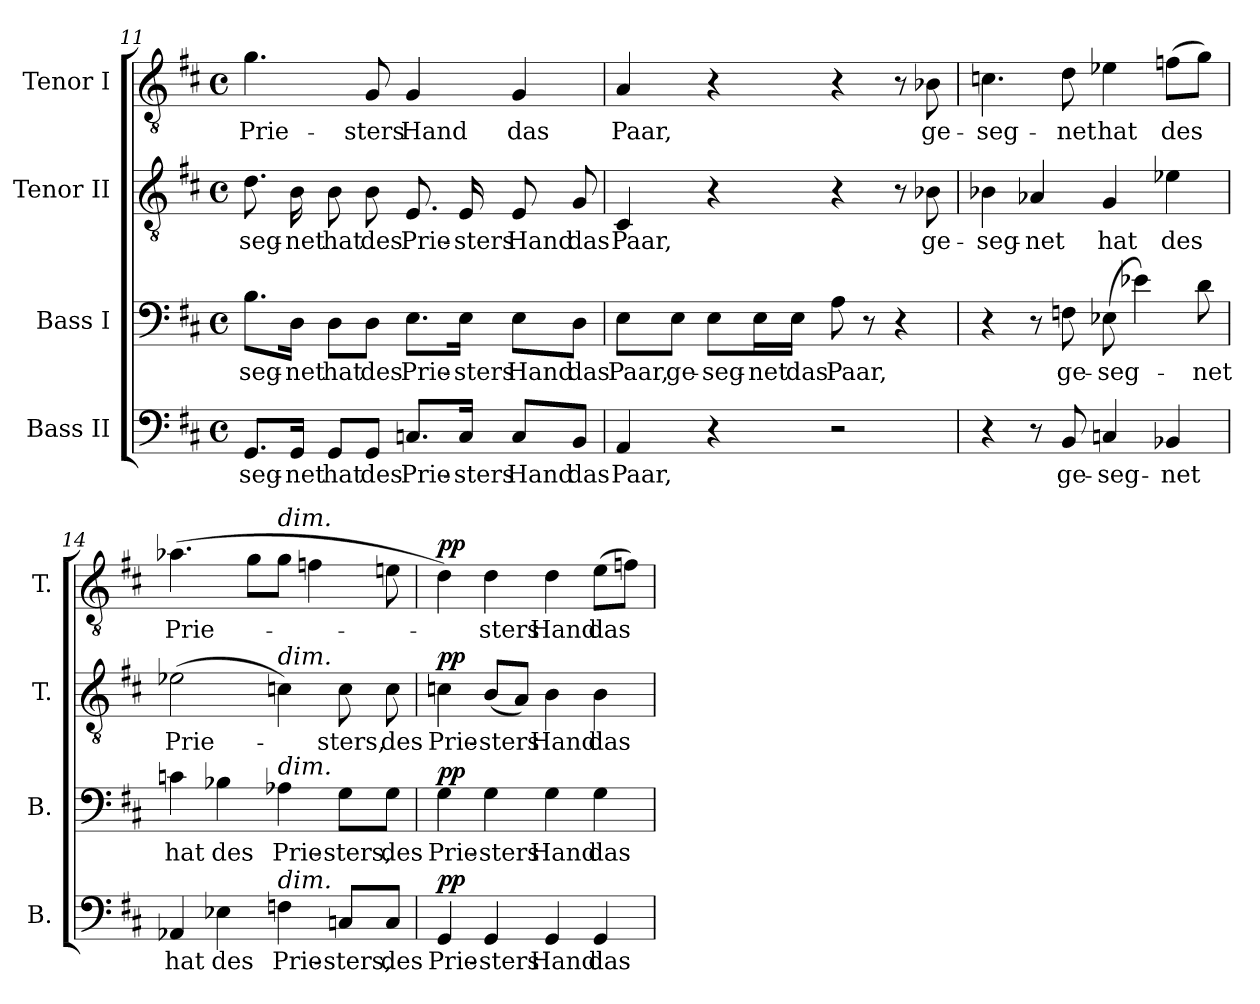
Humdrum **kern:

**kern	**text	**dynam	**kern	**text	**dynam	**kern	**text	**dynam	**kern	**text	**dynam
*part4	*part4	*part4	*part3	*part3	*part3	*part2	*part2	*part2	*part1	*part1	*part1
*staff4	*staff4	*staff4	*staff3	*staff3	*staff3	*staff2	*staff2	*staff2	*staff1	*staff1	*staff1
*I"Bass II	*	*	*I"Bass I	*	*	*I"Tenor II	*	*	*I"Tenor I	*	*
*I'B.	*	*	*I'B.	*	*	*I'T.	*	*	*I'T.	*	*
!!LO:LB:g=z
*clefF4	*	*	*clefF4	*	*	*clefGv2	*	*	*clefGv2	*	*
*	*	*	*	*	*	*ITrd7c12	*	*	*ITrd7c12	*	*
*k[f#c#]	*	*	*k[f#c#]	*	*	*k[f#c#]	*	*	*k[f#c#]	*	*
*D:	*	*	*D:	*	*	*D:	*	*	*D:	*	*
*M4/4	*	*	*M4/4	*	*	*M4/4	*	*	*M4/4	*	*
*met(c)	*	*	*met(c)	*	*	*met(c)	*	*	*met(c)	*	*
=11	=11	=11	=11	=11	=11	=11	=11	=11	=11	=11	=11
!	!LO:LY:b:color=#000000	!	!	!	!	!	!	!	!	!	!
!	!	!	!	!LO:LY:b:color=#000000	!	!	!	!	!	!	!
!	!	!	!	!	!	!	!LO:LY:b:color=#000000	!	!	!	!
!	!	!	!	!	!	!	!	!	!	!LO:LY:b:color=#000000	!
8.GGi/L	-seg-	.	8.Bi\L	-seg-	.	8.Di\	-seg-	.	4.Gi\	Prie-	.
!	!LO:LY:b:color=#000000	!	!	!	!	!	!	!	!	!	!
!	!	!	!	!LO:LY:b:color=#000000	!	!	!	!	!	!	!
!	!	!	!	!	!	!	!LO:LY:b:color=#000000	!	!	!	!
16GGi/Jk	-net	.	16Di\Jk	-net	.	16BBi\	-net	.	.	.	.
!	!LO:LY:b:color=#000000	!	!	!	!	!	!	!	!	!	!
!	!	!	!	!LO:LY:b:color=#000000	!	!	!	!	!	!	!
!	!	!	!	!	!	!	!LO:LY:b:color=#000000	!	!	!	!
8GGi/L	hat	.	8Di\L	hat	.	8BBi\	hat	.	.	.	.
!	!LO:LY:b:color=#000000	!	!	!	!	!	!	!	!	!	!
!	!	!	!	!LO:LY:b:color=#000000	!	!	!	!	!	!	!
!	!	!	!	!	!	!	!LO:LY:b:color=#000000	!	!	!	!
!	!	!	!	!	!	!	!	!	!	!LO:LY:b:color=#000000	!
8GGi/J	des	.	8Di\J	des	.	8BBi\	des	.	8GGi/	-sters	.
!	!LO:LY:b:color=#000000	!	!	!	!	!	!	!	!	!	!
!	!	!	!	!LO:LY:b:color=#000000	!	!	!	!	!	!	!
!	!	!	!	!	!	!	!LO:LY:b:color=#000000	!	!	!	!
!	!	!	!	!	!	!	!	!	!	!LO:LY:b:color=#000000	!
8.Cni/L	Prie-	.	8.Ei\L	Prie-	.	8.EEi/	Prie-	.	4GGi/	Hand	.
!	!LO:LY:b:color=#000000	!	!	!	!	!	!	!	!	!	!
!	!	!	!	!LO:LY:b:color=#000000	!	!	!	!	!	!	!
!	!	!	!	!	!	!	!LO:LY:b:color=#000000	!	!	!	!
16Ci/Jk	-sters	.	16Ei\Jk	-sters	.	16EEi/	-sters	.	.	.	.
!	!LO:LY:b:color=#000000	!	!	!	!	!	!	!	!	!	!
!	!	!	!	!LO:LY:b:color=#000000	!	!	!	!	!	!	!
!	!	!	!	!	!	!	!LO:LY:b:color=#000000	!	!	!	!
!	!	!	!	!	!	!	!	!	!	!LO:LY:b:color=#000000	!
8Ci/L	Hand	.	8Ei\L	Hand	.	8EEi/	Hand	.	4GGi/	das	.
!	!LO:LY:b:color=#000000	!	!	!	!	!	!	!	!	!	!
!	!	!	!	!LO:LY:b:color=#000000	!	!	!	!	!	!	!
!	!	!	!	!	!	!	!LO:LY:b:color=#000000	!	!	!	!
8BBi/J	das	.	8Di\J	das	.	8GGi/	das	.	.	.	.
=12	=12	=12	=12	=12	=12	=12	=12	=12	=12	=12	=12
!	!LO:LY:b:color=#000000	!	!	!	!	!	!	!	!	!	!
!	!	!	!	!LO:LY:b:color=#000000	!	!	!	!	!	!	!
!	!	!	!	!	!	!	!LO:LY:b:color=#000000	!	!	!	!
!	!	!	!	!	!	!	!	!	!	!LO:LY:b:color=#000000	!
4AAi/	Paar,	.	8Ei\L	Paar,	.	4CC#i/	Paar,	.	4AAi/	Paar,	.
!	!	!	!	!LO:LY:b:color=#000000	!	!	!	!	!	!	!
.	.	.	8Ei\J	ge-	.	.	.	.	.	.	.
!	!	!	!	!LO:LY:b:color=#000000	!	!	!	!	!	!	!
4r	.	.	8Ei\L	-seg-	.	4r	.	.	4r	.	.
!	!	!	!	!LO:LY:b:color=#000000	!	!	!	!	!	!	!
.	.	.	16Ei\L	-net	.	.	.	.	.	.	.
!	!	!	!	!LO:LY:b:color=#000000	!	!	!	!	!	!	!
.	.	.	16Ei\JJ	das	.	.	.	.	.	.	.
!	!	!	!	!LO:LY:b:color=#000000	!	!	!	!	!	!	!
2r	.	.	8Ai\	Paar,	.	4r	.	.	4r	.	.
.	.	.	8r	.	.	.	.	.	.	.	.
.	.	.	4r	.	.	8r	.	.	8r	.	.
!	!	!	!	!	!	!	!LO:LY:b:color=#000000	!	!	!	!
!	!	!	!	!	!	!	!	!	!	!LO:LY:b:color=#000000	!
.	.	.	.	.	.	8BB-Xi\	ge-	.	8BB-Xi\	ge-	.
=13	=13	=13	=13	=13	=13	=13	=13	=13	=13	=13	=13
!	!	!	!	!	!	!	!LO:LY:b:color=#000000	!	!	!	!
!	!	!	!	!	!	!	!	!	!	!LO:LY:b:color=#000000	!
4r	.	.	4r	.	.	4BB-Xi\	-seg-	.	4.Cni\	-seg-	.
!	!	!	!	!	!	!	!LO:LY:b:color=#000000	!	!	!	!
8r	.	.	8r	.	.	4AA-Xi/	-net	.	.	.	.
!	!LO:LY:b:color=#000000	!	!	!	!	!	!	!	!	!	!
!	!	!	!	!LO:LY:b:color=#000000	!	!	!	!	!	!	!
!	!	!	!	!	!	!	!	!	!	!LO:LY:b:color=#000000	!
8BBi/	ge-	.	8Fni\	ge-	.	.	.	.	8Di\	-net	.
!	!LO:LY:b:color=#000000	!	!	!	!	!	!	!	!	!	!
!	!	!	!	!LO:LY:b:color=#000000	!	!	!	!	!	!	!
!	!	!	!	!	!	!	!LO:LY:b:color=#000000	!	!	!	!
!	!	!	!	!	!	!	!	!	!	!LO:LY:b:color=#000000	!
4Cni/	-seg-	.	(8E-Xi\	-seg-	.	4GGi/	hat	.	4E-Xi\	hat	.
.	.	.	4e-Xi\)	.	.	.	.	.	.	.	.
!	!LO:LY:b:color=#000000	!	!	!	!	!	!	!	!	!	!
!	!	!	!	!	!	!	!LO:LY:b:color=#000000	!	!	!	!
!	!	!	!	!	!	!	!	!	!	!LO:LY:b:color=#000000	!
4BB-Xi/	-net	.	.	.	.	4E-Xi\	des	.	(8Fni\L	des	.
!	!	!	!	!LO:LY:b:color=#000000	!	!	!	!	!	!	!
.	.	.	8di\	-net	.	.	.	.	8Gi\J)	.	.
!!LO:PB:g=z
=14	=14	=14	=14	=14	=14	=14	=14	=14	=14	=14	=14
!	!LO:LY:b:color=#000000	!	!	!	!	!	!	!	!	!	!
!	!	!	!	!LO:LY:b:color=#000000	!	!	!	!	!	!	!
!	!	!	!	!	!	!	!LO:LY:b:color=#000000	!	!	!	!
!	!	!	!	!	!	!	!	!	!	!LO:LY:b:color=#000000	!
4AA-Xi/	hat	.	4cni\	hat	.	(2E-Xi\	Prie-	.	(4.A-Xi\	Prie-	.
!	!LO:LY:b:color=#000000	!	!	!	!	!	!	!	!	!	!
!	!	!	!	!LO:LY:b:color=#000000	!	!	!	!	!	!	!
4E-Xi\	des	.	4B-Xi\	des	.	.	.	.	.	.	.
.	.	.	.	.	.	.	.	.	8Gi\L	.	.
!	!LO:LY:b:color=#000000	!	!	!	!	!	!	!	!	!	!
!	!	!	!	!	!	!	!	!	!LO:TX:a:i:t=dim.	!	!
!	!	!	!	!	!	!LO:TX:a:i:t=dim.	!	!	!	!	!
!	!	!	!LO:TX:a:i:t=dim.	!	!	!	!	!	!	!	!
!LO:TX:a:i:t=dim.	!	!	!	!	!	!	!	!	!	!	!
!	!	!	!	!LO:LY:b:color=#000000	!	!	!	!	!	!	!
4Fni\	Prie-	.	4A-Xi\	Prie-	.	4Cni\)	.	.	8Gi\J	.	.
.	.	.	.	.	.	.	.	.	4Fni\	.	.
!	!LO:LY:b:color=#000000	!	!	!	!	!	!	!	!	!	!
!	!	!	!	!LO:LY:b:color=#000000	!	!	!	!	!	!	!
!	!	!	!	!	!	!	!LO:LY:b:color=#000000	!	!	!	!
8Cni/L	-sters,	.	8Gi\L	-sters,	.	8Ci\	-sters,	.	.	.	.
!	!LO:LY:b:color=#000000	!	!	!	!	!	!	!	!	!	!
!	!	!	!	!LO:LY:b:color=#000000	!	!	!	!	!	!	!
!	!	!	!	!	!	!	!LO:LY:b:color=#000000	!	!	!	!
8Ci/J	des	.	8Gi\J	des	.	8Ci\	des	.	8Eni\	.	.
=15	=15	=15	=15	=15	=15	=15	=15	=15	=15	=15	=15
!	!LO:LY:b:color=#000000	!	!	!	!	!	!	!	!	!	!
!	!	!	!	!LO:LY:b:color=#000000	!	!	!	!	!	!	!
!	!	!	!	!	!	!	!LO:LY:b:color=#000000	!	!	!	!
4GGi/	Prie-	pp	4Gi\	Prie-	pp	4Cni\	Prie-	pp	4Di\)	.	pp
!	!LO:LY:b:color=#000000	!	!	!	!	!	!	!	!	!	!
!	!	!	!	!LO:LY:b:color=#000000	!	!	!	!	!	!	!
!	!	!	!	!	!	!	!LO:LY:b:color=#000000	!	!	!	!
!	!	!	!	!	!	!	!	!	!	!LO:LY:b:color=#000000	!
4GGi/	-sters	.	4Gi\	-sters	.	(8BBi/L	-sters	.	4Di\	-sters	.
.	.	.	.	.	.	8AAi/J)	.	.	.	.	.
!	!LO:LY:b:color=#000000	!	!	!	!	!	!	!	!	!	!
!	!	!	!	!LO:LY:b:color=#000000	!	!	!	!	!	!	!
!	!	!	!	!	!	!	!LO:LY:b:color=#000000	!	!	!	!
!	!	!	!	!	!	!	!	!	!	!LO:LY:b:color=#000000	!
4GGi/	Hand	.	4Gi\	Hand	.	4BBi\	Hand	.	4Di\	Hand	.
!	!LO:LY:b:color=#000000	!	!	!	!	!	!	!	!	!	!
!	!	!	!	!LO:LY:b:color=#000000	!	!	!	!	!	!	!
!	!	!	!	!	!	!	!LO:LY:b:color=#000000	!	!	!	!
!	!	!	!	!	!	!	!	!	!	!LO:LY:b:color=#000000	!
4GGi/	das	.	4Gi\	das	.	4BBi\	das	.	(8Ei\L	das	.
.	.	.	.	.	.	.	.	.	8Fni\J)	.	.
=	=	=	=	=	=	=	=	=	=	=	=
*-	*-	*-	*-	*-	*-	*-	*-	*-	*-	*-	*-
